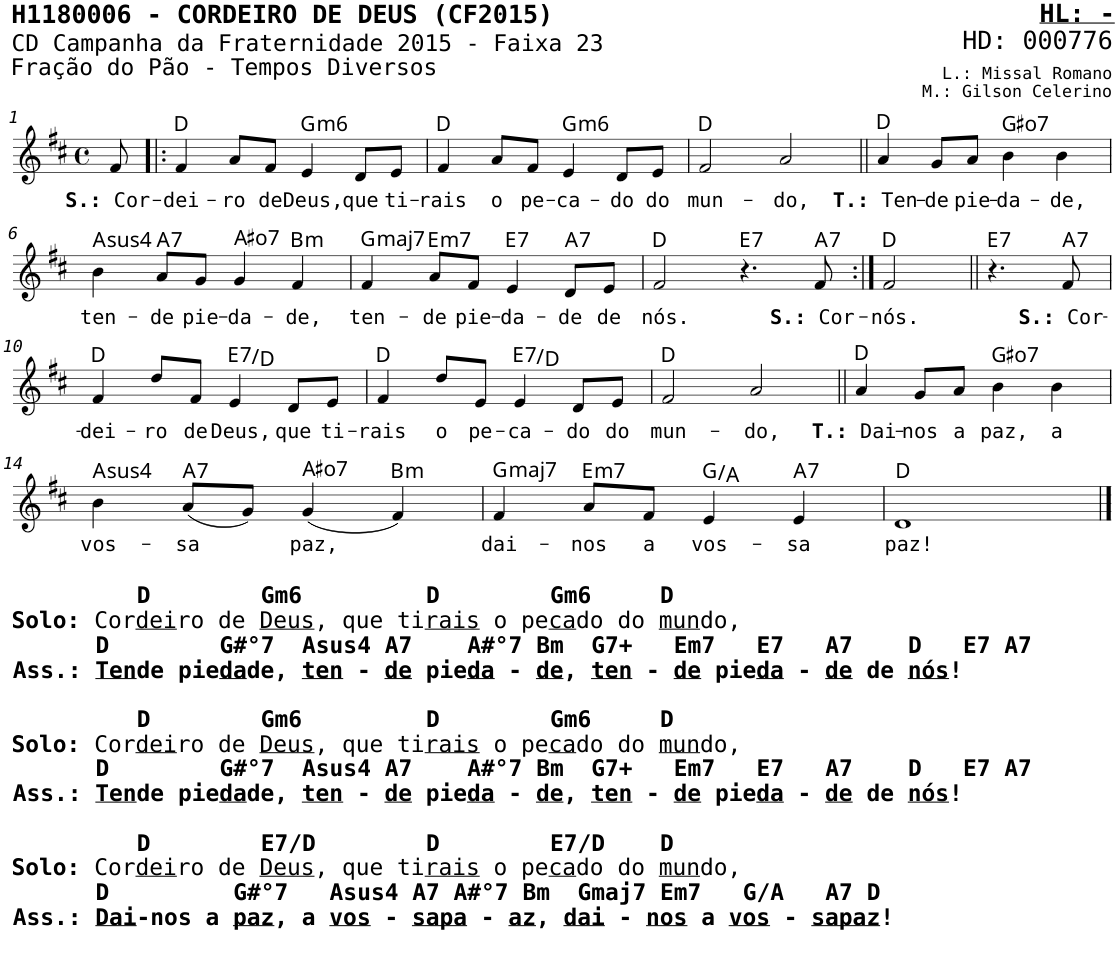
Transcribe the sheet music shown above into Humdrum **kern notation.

**kern	**text	**harte
*part1	*part1	*part1
*staff1	*staff1	*
*I"Voz	*	*
*I'V	*	*
*stria5	*	*
*clefG2	*	*
*k[f#c#]	*	*
*M4/4	*	*
*met(c)	*	*
=1	=1	=1
!	!LO:LY:b	!
8f#/	S.: Cor	.
=2!|:	=2!|:	=2!|:
!	!LO:LY:b	!
4f#/	-dei-	D:maj
!	!LO:LY:b	!
8a/L	-ro	.
!	!LO:LY:b	!
8f#/J	de	.
!	!LO:LY:b	!LO:H:kt=m6
4e/	Deus,	G:min6
!	!LO:LY:b	!
8d/L	que	.
!	!LO:LY:b	!
8e/J	ti-	.
=3	=3	=3
!	!LO:LY:b	!
4f#/	-rais	D:maj
!	!LO:LY:b	!
8a/L	o	.
!	!LO:LY:b	!
8f#/J	pe-	.
!	!LO:LY:b	!LO:H:kt=m6
4e/	-ca-	G:min6
!	!LO:LY:b	!
8d/L	-do	.
!	!LO:LY:b	!
8e/J	do	.
=4	=4	=4
!	!LO:LY:b	!
2f#/	mun-	D:maj
!	!LO:LY:b	!
2a/	-do,	.
=5||	=5||	=5||
!	!LO:LY:b	!
4a/	T.: Ten	D:maj
!	!LO:LY:b	!
8g/L	-de	.
!	!LO:LY:b	!
8a/J	pie-	.
!	!LO:LY:b	!LO:H:kt=7
4b\	-da-	G#:dim7
!	!LO:LY:b	!
4b\	-de,	.
!!LO:LB:g=z
=6	=6	=6
!	!LO:LY:b	!LO:H:kt=4
4b\	ten-	A:sus4
!	!LO:LY:b	!LO:H:kt=7
8a/L	-de	A:7
!	!LO:LY:b	!
8g/J	pie-	.
!	!LO:LY:b	!LO:H:kt=7
4g/	-da-	A#:dim7
!	!LO:LY:b	!LO:H:kt=m
4f#/	-de,	B:min
=7	=7	=7
!	!LO:LY:b	!LO:H:kt=maj7
4f#/	ten-	G:maj7
!	!LO:LY:b	!LO:H:kt=m7
8a/L	-de	E:min7
!	!LO:LY:b	!
8f#/J	pie-	.
!	!LO:LY:b	!LO:H:kt=7
4e/	-da-	E:7
!	!LO:LY:b	!LO:H:kt=7
8d/L	-de	A:7
!	!LO:LY:b	!
8e/J	de	.
=8	=8	=8
!	!LO:LY:b	!
2f#/	nós.	D:maj
!	!	!LO:H:kt=7
4.r	.	E:7
!	!LO:LY:b	!LO:H:kt=7
8f#/	S.: Cor	A:7
=9:|!	=9:|!	=9:|!
!	!LO:LY:b	!
2f#/	nós.	D:maj
!	!	!LO:H:kt=7
4.r	.	E:7
!	!LO:LY:b	!LO:H:kt=7
8f#/	S.: Cor	A:7
!!LO:LB:g=z
=10	=10	=10
!	!LO:LY:b	!
4f#/	-dei-	D:maj
!	!LO:LY:b	!
8dd/L	-ro	.
!	!LO:LY:b	!
8f#/J	de	.
!	!LO:LY:b	!LO:H:kt=7
4e/	Deus,	E:7/b7
!	!LO:LY:b	!
8d/L	que	.
!	!LO:LY:b	!
8e/J	ti-	.
=11	=11	=11
!	!LO:LY:b	!
4f#/	-rais	D:maj
!	!LO:LY:b	!
8dd/L	o	.
!	!LO:LY:b	!
8e/J	pe-	.
!	!LO:LY:b	!LO:H:kt=7
4e/	-ca-	E:7/b7
!	!LO:LY:b	!
8d/L	-do	.
!	!LO:LY:b	!
8e/J	do	.
=12	=12	=12
!	!LO:LY:b	!
2f#/	mun-	D:maj
!	!LO:LY:b	!
2a/	-do,	.
=13||	=13||	=13||
!	!LO:LY:b	!
4a/	T.: Dai	D:maj
!	!LO:LY:b	!
8g/L	-nos	.
!	!LO:LY:b	!
8a/J	a	.
!	!LO:LY:b	!LO:H:kt=7
4b\	paz,	G#:dim7
!	!LO:LY:b	!
4b\	a	.
!!LO:LB:g=z
=14	=14	=14
!LO:TX:b:B:t=D        Gm6         D        Gm6     D	!	!
!LO:TX:b:t=Solo&colon;	!	!
!LO:TX:b:t=Cor	!	!
!LO:TX:b:t=dei	!	!
!LO:TX:b:t=ro de	!	!
!LO:TX:b:t=Deus	!	!
!LO:TX:b:t=, que ti	!	!
!LO:TX:b:t=rais	!	!
!LO:TX:b:t=o pe	!	!
!LO:TX:b:t=ca	!	!
!LO:TX:b:t=do do	!	!
!LO:TX:b:t=mun	!	!
!LO:TX:b:t=do,	!	!
!LO:TX:b:B:t=D        G#°7  Asus4 A7    A#°7 Bm  G7+   Em7   E7   A7    D   E7 A7	!	!
!LO:TX:b:t=Ass.&colon;	!	!
!LO:TX:b:t=Ten	!	!
!LO:TX:b:t=de pie	!	!
!LO:TX:b:t=da	!	!
!LO:TX:b:t=de,	!	!
!LO:TX:b:t=ten	!	!
!LO:TX:b:t=-	!	!
!LO:TX:b:t=de	!	!
!LO:TX:b:t=pie	!	!
!LO:TX:b:t=da	!	!
!LO:TX:b:t=-	!	!
!LO:TX:b:t=de	!	!
!LO:TX:b:t=,	!	!
!LO:TX:b:t=ten	!	!
!LO:TX:b:t=-	!	!
!LO:TX:b:t=de	!	!
!LO:TX:b:t=pie	!	!
!LO:TX:b:t=da	!	!
!LO:TX:b:t=-	!	!
!LO:TX:b:t=de	!	!
!LO:TX:b:t=de	!	!
!LO:TX:b:t=nós	!	!
!LO:TX:b:t=!	!	!
!LO:TX:b:t=D        Gm6         D        Gm6     D	!	!
!LO:TX:b:t=Solo&colon;	!	!
!LO:TX:b:t=Cor	!	!
!LO:TX:b:t=dei	!	!
!LO:TX:b:t=ro de	!	!
!LO:TX:b:t=Deus	!	!
!LO:TX:b:t=, que ti	!	!
!LO:TX:b:t=rais	!	!
!LO:TX:b:t=o pe	!	!
!LO:TX:b:t=ca	!	!
!LO:TX:b:t=do do	!	!
!LO:TX:b:t=mun	!	!
!LO:TX:b:t=do,	!	!
!LO:TX:b:B:t=D        G#°7  Asus4 A7    A#°7 Bm  G7+   Em7   E7   A7    D   E7 A7	!	!
!LO:TX:b:t=Ass.&colon;	!	!
!LO:TX:b:t=Ten	!	!
!LO:TX:b:t=de pie	!	!
!LO:TX:b:t=da	!	!
!LO:TX:b:t=de,	!	!
!LO:TX:b:t=ten	!	!
!LO:TX:b:t=-	!	!
!LO:TX:b:t=de	!	!
!LO:TX:b:t=pie	!	!
!LO:TX:b:t=da	!	!
!LO:TX:b:t=-	!	!
!LO:TX:b:t=de	!	!
!LO:TX:b:t=,	!	!
!LO:TX:b:t=ten	!	!
!LO:TX:b:t=-	!	!
!LO:TX:b:t=de	!	!
!LO:TX:b:t=pie	!	!
!LO:TX:b:t=da	!	!
!LO:TX:b:t=-	!	!
!LO:TX:b:t=de	!	!
!LO:TX:b:t=de	!	!
!LO:TX:b:t=nós	!	!
!LO:TX:b:t=!	!	!
!LO:TX:b:t=D        E7/D        D        E7/D    D	!	!
!LO:TX:b:t=Solo&colon;	!	!
!LO:TX:b:t=Cor	!	!
!LO:TX:b:t=dei	!	!
!LO:TX:b:t=ro de	!	!
!LO:TX:b:t=Deus	!	!
!LO:TX:b:t=, que ti	!	!
!LO:TX:b:t=rais	!	!
!LO:TX:b:t=o pe	!	!
!LO:TX:b:t=ca	!	!
!LO:TX:b:t=do do	!	!
!LO:TX:b:t=mun	!	!
!LO:TX:b:t=do,	!	!
!LO:TX:b:B:t=D         G#°7   Asus4 A7 A#°7 Bm  Gmaj7 Em7   G/A   A7 D	!	!
!LO:TX:b:t=Ass.&colon;	!	!
!LO:TX:b:t=Dai	!	!
!LO:TX:b:t=-nos a	!	!
!LO:TX:b:t=paz	!	!
!LO:TX:b:t=, a	!	!
!LO:TX:b:t=vos	!	!
!LO:TX:b:t=-	!	!
!LO:TX:b:t=sapa	!	!
!LO:TX:b:t=-	!	!
!LO:TX:b:t=az	!	!
!LO:TX:b:t=,	!	!
!LO:TX:b:t=dai	!	!
!LO:TX:b:t=-	!	!
!LO:TX:b:t=nos	!	!
!LO:TX:b:t=a	!	!
!LO:TX:b:t=vos	!	!
!LO:TX:b:t=-	!	!
!LO:TX:b:t=sapaz	!	!
!LO:TX:b:t=!	!	!
!	!LO:LY:b	!LO:H:kt=4
4b\	vos-	A:sus4
!	!LO:LY:b	!LO:H:kt=7
(8a/L	-sa	A:7
8g/J)	.	.
!	!LO:LY:b	!LO:H:kt=7
(4g/	paz,	A#:dim7
!	!	!LO:H:kt=m
4f#/)	.	B:min
=15	=15	=15
!	!LO:LY:b	!LO:H:kt=maj7
4f#/	dai-	G:maj7
!	!LO:LY:b	!LO:H:kt=m7
8a/L	-nos	E:min7
!	!LO:LY:b	!
8f#/J	a	.
!	!LO:LY:b	!
4e/	vos-	G:maj/2
!	!LO:LY:b	!LO:H:kt=7
4e/	-sa	A:7
=16	=16	=16
!	!LO:LY:b	!
1d	paz!	D:maj
==	==	==
*-	*-	*-
